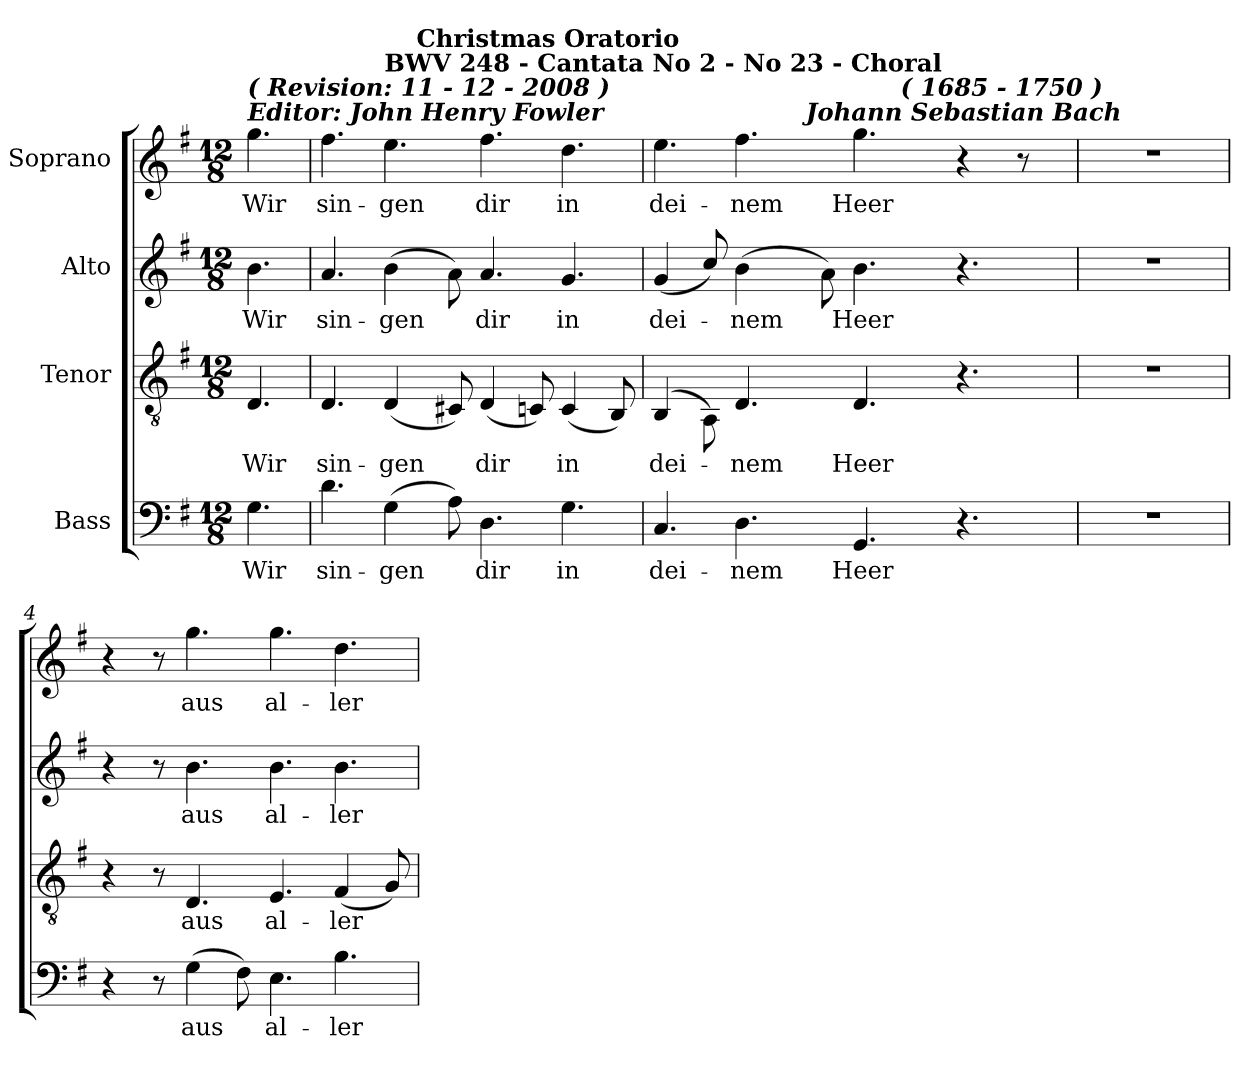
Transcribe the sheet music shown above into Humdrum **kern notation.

**kern	**text	**kern	**text	**kern	**text	**kern	**text
*part4	*part4	*part3	*part3	*part2	*part2	*part1	*part1
*staff4	*staff4	*staff3	*staff3	*staff2	*staff2	*staff1	*staff1
*I"Bass	*	*I"Tenor	*	*I"Alto	*	*I"Soprano	*
!!LO:PB:g=z
*clefF4	*	*clefGv2	*	*clefG2	*	*clefG2	*
*k[f#]	*	*k[f#]	*	*k[f#]	*	*k[f#]	*
*G:	*	*G:	*	*G:	*	*G:	*
*M12/8	*	*M12/8	*	*M12/8	*	*M12/8	*
=	=	=	=	=	=	=	=
!	!LO:LY:b:color=#000000	!	!	!	!	!	!
!	!	!	!LO:LY:b:color=#000000	!	!	!	!
!	!	!	!	!	!LO:LY:b:color=#000000	!	!
!	!	!	!	!	!	!LO:TX:a:Bi:t=Editor&colon;  John Henry Fowler	!
!	!	!	!	!	!	!LO:TX:a:Bi:t=( Revision&colon;  11 - 12 - 2008 )	!
!	!	!	!	!	!	!	!LO:LY:b:color=#000000
4.Gi\	Wir	4.Di/	Wir	4.bi\	Wir	4.ggi\	Wir
=1	=1	=1	=1	=1	=1	=1	=1
!	!LO:LY:b:color=#000000	!	!	!	!	!	!
!	!	!	!LO:LY:b:color=#000000	!	!	!	!
!	!	!	!	!	!LO:LY:b:color=#000000	!	!
!	!	!	!	!	!	!	!LO:LY:b:color=#000000
*	*	*	*	*	*	*^	*
4.di\	sin-	4.Di/	sin-	4.ai/	sin-	4.ff#i\	2ryy	sin-
!	!LO:LY:b:color=#000000	!	!	!	!	!	!	!
!	!	!	!LO:LY:b:color=#000000	!	!	!	!	!
!	!	!	!	!	!LO:LY:b:color=#000000	!	!	!
!	!	!	!	!	!	!LO:TX:a:B:t=BWV 248 - Cantata No 2 - No 23 - Choral	!	!
!	!	!	!	!	!	!	!	!LO:LY:b:color=#000000
(4Gi\	-gen	(4Di/	-gen	(4bi\	-gen	4.eei\	.	-gen
!	!	!	!	!	!	!	!LO:TX:a:B:t=Christmas Oratorio	!
.	.	.	.	.	.	.	1ryy	.
8Ai\)	.	8C#Xi/)	.	8ai\)	.	.	.	.
!	!LO:LY:b:color=#000000	!	!	!	!	!	!	!
!	!	!	!LO:LY:b:color=#000000	!	!	!	!	!
!	!	!	!	!	!LO:LY:b:color=#000000	!	!	!
!	!	!	!	!	!	!	!	!LO:LY:b:color=#000000
4.Di\	dir	(4Di/	dir	4.ai/	dir	4.ff#i\	.	dir
.	.	8Cni/)	.	.	.	.	.	.
!	!LO:LY:b:color=#000000	!	!	!	!	!	!	!
!	!	!	!LO:LY:b:color=#000000	!	!	!	!	!
!	!	!	!	!	!LO:LY:b:color=#000000	!	!	!
!	!	!	!	!	!	!	!	!LO:LY:b:color=#000000
4.Gi\	in	(4Ci/	in	4.gi/	in	4.ddi\	.	in
.	.	8BBi/)	.	.	.	.	.	.
*	*	*	*	*	*	*v	*v	*
=2	=2	=2	=2	=2	=2	=2	=2
*	*	*	*	*	*	*^	*
!	!LO:LY:b:color=#000000	!	!	!	!	!	!	!
*	*	*	*	*	*	*v	*v	*
*	*	*	*	*	*	*^	*
!	!	!	!LO:LY:b:color=#000000	!	!	!	!	!
*	*	*	*	*	*	*v	*v	*
*	*	*	*	*	*	*^	*
!	!	!	!	!	!LO:LY:b:color=#000000	!	!	!
*	*	*	*	*	*	*v	*v	*
*	*	*	*	*	*	*^	*
!	!	!	!	!	!	!	!	!LO:LY:b:color=#000000
*	*	*	*	*	*	*	*^	*
4.Ci/	dei-	(4BBi/	dei-	(4gi/	dei-	4.eei\	2ryy	2ryy	dei-
.	.	8AAi\)	.	8cci/)	.	.	.	.	.
!	!LO:LY:b:color=#000000	!	!	!	!	!	!	!	!
!	!	!	!LO:LY:b:color=#000000	!	!	!	!	!	!
!	!	!	!	!	!LO:LY:b:color=#000000	!	!	!	!
!	!	!	!	!	!	!	!	!	!LO:LY:b:color=#000000
4.Di\	-nem	4.Di/	-nem	(4bi\	-nem	4.ff#i\	.	.	-nem
.	.	.	.	.	.	.	16ryy	4ryy	.
.	.	.	.	.	.	.	64ryy	.	.
.	.	.	.	.	.	.	128ryy	.	.
.	.	.	.	.	.	.	512ryy	.	.
!	!	!	!	!	!	!	!LO:TX:a:Bi:t=Johann Sebastian Bach	!	!
.	.	.	.	.	.	.	2ryy	.	.
.	.	.	.	8ai\)	.	.	.	.	.
!	!LO:LY:b:color=#000000	!	!	!	!	!	!	!	!
!	!	!	!LO:LY:b:color=#000000	!	!	!	!	!	!
!	!	!	!	!	!LO:LY:b:color=#000000	!	!	!	!
!	!	!	!	!	!	!	!	!	!LO:LY:b:color=#000000
4.GGi/	Heer	4.Di/	Heer	4.bi\	Heer	4.ggi\	.	8ryy	Heer
.	.	.	.	.	.	.	.	32ryy	.
.	.	.	.	.	.	.	.	1024ryy	.
!	!	!	!	!	!	!	!	!LO:TX:a:Bi:t=( 1685 - 1750 )	!
.	.	.	.	.	.	.	.	2ryy	.
.	.	.	.	.	.	.	4ryy	.	.
4.r	.	4.r	.	4.r	.	4r	.	.	.
.	.	.	.	.	.	.	8ryy	.	.
.	.	.	.	.	.	8r	.	.	.
.	.	.	.	.	.	.	.	16ryy	.
.	.	.	.	.	.	.	32ryy	.	.
.	.	.	.	.	.	.	.	64ryy	.
.	.	.	.	.	.	.	.	128...ryy	.
.	.	.	.	.	.	.	256.ryy	.	.
!!LO:LB:g=z
=3	=3	=3	=3	=3	=3	=3	=3	=3	=3
!LO:N:vis=1	!	!LO:N:vis=1	!	!LO:N:vis=1	!	!LO:N:vis=1	!	!	!
*	*	*	*	*	*	*v	*v	*v	*
1.r	.	1.r	.	1.r	.	1.r	.
=4	=4	=4	=4	=4	=4	=4	=4
4r	.	4r	.	4r	.	4r	.
8r	.	8r	.	8r	.	8r	.
!	!LO:LY:b:color=#000000	!	!	!	!	!	!
!	!	!	!LO:LY:b:color=#000000	!	!	!	!
!	!	!	!	!	!LO:LY:b:color=#000000	!	!
!	!	!	!	!	!	!	!LO:LY:b:color=#000000
(4Gi\	aus	4.Di/	aus	4.bi\	aus	4.ggi\	aus
8F#i\)	.	.	.	.	.	.	.
!	!LO:LY:b:color=#000000	!	!	!	!	!	!
!	!	!	!LO:LY:b:color=#000000	!	!	!	!
!	!	!	!	!	!LO:LY:b:color=#000000	!	!
!	!	!	!	!	!	!	!LO:LY:b:color=#000000
4.Ei\	al-	4.Ei/	al-	4.bi\	al-	4.ggi\	al-
!	!LO:LY:b:color=#000000	!	!	!	!	!	!
!	!	!	!LO:LY:b:color=#000000	!	!	!	!
!	!	!	!	!	!LO:LY:b:color=#000000	!	!
!	!	!	!	!	!	!	!LO:LY:b:color=#000000
4.Bi\	-ler	(4F#i/	-ler	4.bi\	-ler	4.ddi\	-ler
.	.	8Gi/)	.	.	.	.	.
=	=	=	=	=	=	=	=
*-	*-	*-	*-	*-	*-	*-	*-
